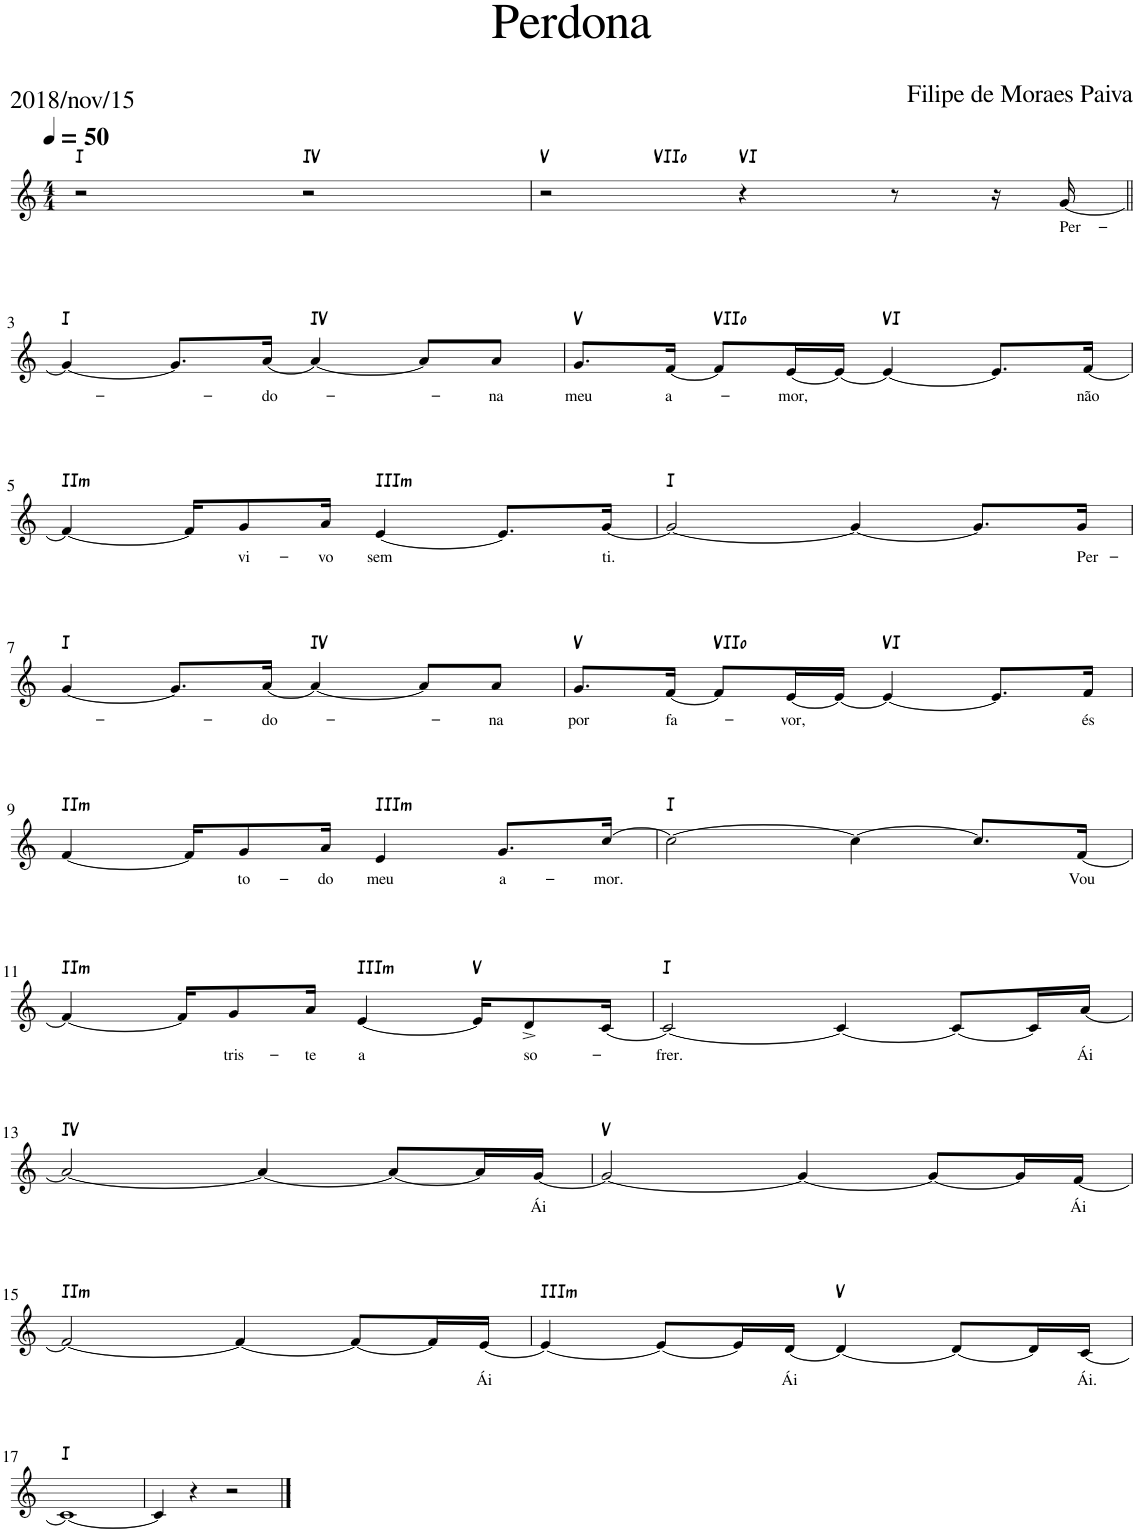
**kern	**text	**harte
*part1	*part1	*part1
*staff1	*staff1	*
*I"Canto	*	*
*I'C.	*	*
*stria5	*	*
*clefG2	*	*
*Trd4c7	*	*
*k[]	*	*
*M4/4	*	*
*MM50	*	*
=1	=1	=1
!	!	!LO:H:kt=I
2r	.	N
!	!	!LO:H:kt=IV
2r	.	N
=2	=2	=2
!	!	!LO:H:n=1:kt=V
!	!	!LO:H:n=2:kt=VIIo
2r	.	N N
!	!	!LO:H:kt=VI
4r	.	N
8r	.	.
16r	.	.
!	!LO:LY:b	!
[16g/	Per-	.
!!LO:LB:g=z
=3||	=3||	=3||
!	!	!LO:H:kt=I
4g/_	.	N
8.g/L]	.	.
!	!LO:LY:b	!
[16a/Jk	-do-	.
!	!	!LO:H:kt=IV
4a/_	.	N
8a/L]	.	.
!	!LO:LY:b	!
8a/J	-na	.
=4	=4	=4
!	!LO:LY:b	!LO:H:kt=V
8.g/L	meu	N
!	!LO:LY:b	!
[16f/Jk	a-	.
!	!	!LO:H:kt=VIIo
8f/L]	.	N
!	!LO:LY:b	!
[16e/L	-mor,	.
16e/JJ_	.	.
!	!	!LO:H:kt=VI
4e/_	.	N
8.e/L]	.	.
!	!LO:LY:b	!
[16f/Jk	não	.
!!LO:LB:g=z
=5	=5	=5
!	!	!LO:H:kt=IIm
4f/_	.	N
16f/KL]	.	.
!	!LO:LY:b	!
8g/	vi-	.
!	!LO:LY:b	!
16a/Jk	-vo	.
!	!LO:LY:b	!LO:H:kt=IIIm
[4e/	sem	N
8.e/L]	.	.
!	!LO:LY:b	!
[16g/Jk	ti.	.
=6	=6	=6
!	!	!LO:H:kt=I
2g/_	.	N
4g/_	.	.
8.g/L]	.	.
!	!LO:LY:b	!
16g/Jk	Per-	.
!!LO:LB:g=z
=7	=7	=7
!	!	!LO:H:kt=I
[4g/	.	N
8.g/L]	.	.
!	!LO:LY:b	!
[16a/Jk	-do-	.
!	!	!LO:H:kt=IV
4a/_	.	N
8a/L]	.	.
!	!LO:LY:b	!
8a/J	-na	.
=8	=8	=8
!	!LO:LY:b	!LO:H:kt=V
8.g/L	por	N
!	!LO:LY:b	!
[16f/Jk	fa-	.
!	!	!LO:H:kt=VIIo
8f/L]	.	N
!	!LO:LY:b	!
[16e/L	-vor,	.
16e/JJ_	.	.
!	!	!LO:H:kt=VI
4e/_	.	N
8.e/L]	.	.
!	!LO:LY:b	!
16f/Jk	és	.
!!LO:LB:g=z
=9	=9	=9
!	!	!LO:H:kt=IIm
[4f/	.	N
16f/KL]	.	.
!	!LO:LY:b	!
8g/	to-	.
!	!LO:LY:b	!
16a/Jk	-do	.
!	!LO:LY:b	!LO:H:kt=IIIm
4e/	meu	N
!	!LO:LY:b	!
8.g/L	a-	.
!	!LO:LY:b	!
[16cc/Jk	-mor.	.
=10	=10	=10
!	!	!LO:H:kt=I
2cc\_	.	N
4cc\_	.	.
8.cc/L]	.	.
!	!LO:LY:b	!
[16f/Jk	Vou	.
!!LO:LB:g=z
=11	=11	=11
!	!	!LO:H:kt=IIm
4f/_	.	N
16f/KL]	.	.
!	!LO:LY:b	!
8g/	tris-	.
!	!LO:LY:b	!
16a/Jk	-te	.
!	!LO:LY:b	!LO:H:kt=IIIm
[4e/	a	N
!	!	!LO:H:kt=V
16e/KL]	.	N
!	!LO:LY:b	!
8d^/	so-	.
[16c/Jk	.	.
=12	=12	=12
!	!LO:LY:b	!LO:H:kt=I
2c/_	-frer.	N
4c/_	.	.
8c/L_	.	.
16c/L]	.	.
!	!LO:LY:b	!
[16a/JJ	Ái	.
!!LO:LB:g=z
=13	=13	=13
!	!	!LO:H:kt=IV
2a/_	.	N
4a/_	.	.
8a/L_	.	.
16a/L]	.	.
!	!LO:LY:b	!
[16g/JJ	Ái	.
=14	=14	=14
!	!	!LO:H:kt=V
2g/_	.	N
4g/_	.	.
8g/L_	.	.
16g/L]	.	.
!	!LO:LY:b	!
[16f/JJ	Ái	.
!!LO:LB:g=z
=15	=15	=15
!	!	!LO:H:kt=IIm
2f/_	.	N
4f/_	.	.
8f/L_	.	.
16f/L]	.	.
!	!LO:LY:b	!
[16e/JJ	Ái	.
=16	=16	=16
!	!	!LO:H:kt=IIIm
4e/_	.	N
8e/L_	.	.
16e/L]	.	.
!	!LO:LY:b	!
[16d/JJ	Ái	.
!	!	!LO:H:kt=V
4d/_	.	N
8d/L_	.	.
16d/L]	.	.
!	!LO:LY:b	!
[16c/JJ	Ái.	.
!!LO:LB:g=z
=17	=17	=17
!	!	!LO:H:kt=I
1c_	.	N
=18	=18	=18
4c/]	.	.
4r	.	.
2r	.	.
==	==	==
*-	*-	*-
